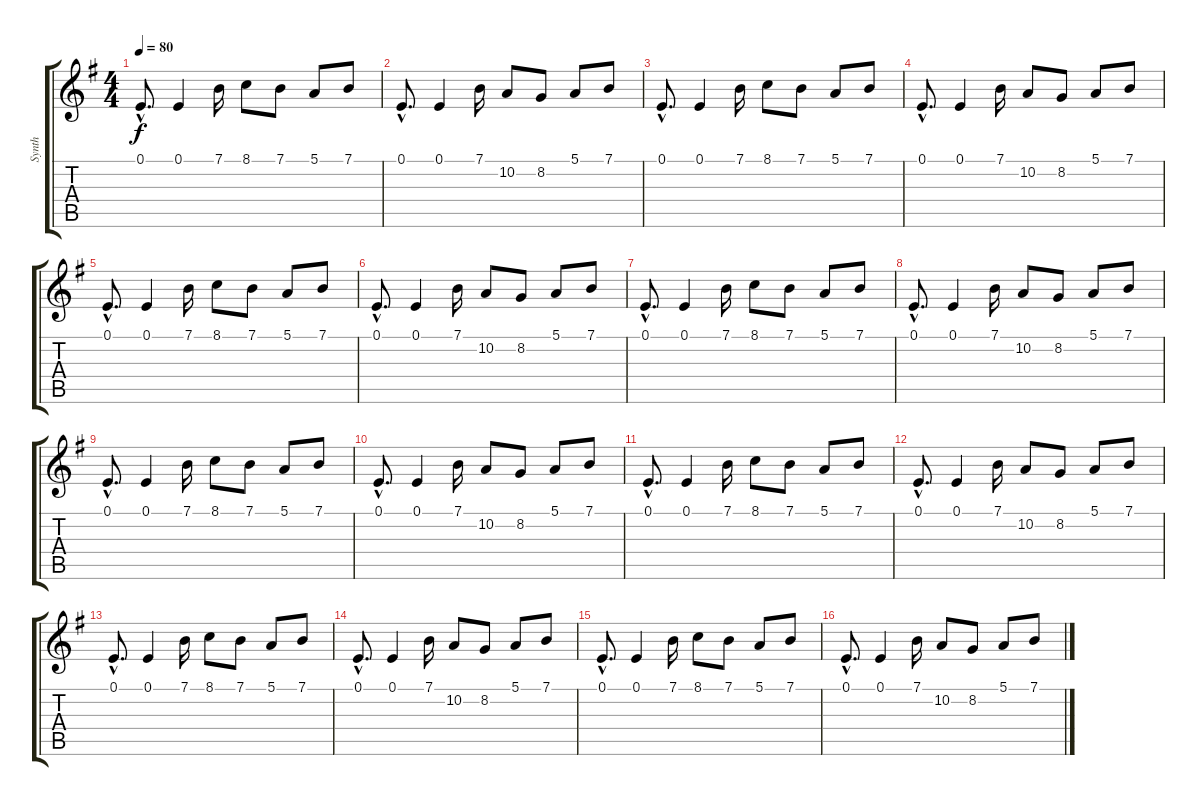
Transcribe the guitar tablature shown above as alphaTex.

\track ("Synth" "Synth") {instrument lead3calliope}
\staff {score tabs}
\tuning (E4 B3 G3 D3 A2 E2) {hide}
\ts (4 4)
\tempo 80
\clef g2
\ks g
0.1{hac}.8{d dy f} 0.1.4 7.1.16 8.1.8 7.1.8 5.1.8 7.1.8 |
0.1{hac}.8{d} 0.1.4 7.1.16 10.2.8 8.2.8 5.1.8 7.1.8 |
0.1{hac}.8{d} 0.1.4 7.1.16 8.1.8 7.1.8 5.1.8 7.1.8 |
0.1{hac}.8{d} 0.1.4 7.1.16 10.2.8 8.2.8 5.1.8 7.1.8 |
0.1{hac}.8{d} 0.1.4 7.1.16 8.1.8 7.1.8 5.1.8 7.1.8 |
0.1{hac}.8{d} 0.1.4 7.1.16 10.2.8 8.2.8 5.1.8 7.1.8 |
0.1{hac}.8{d} 0.1.4 7.1.16 8.1.8 7.1.8 5.1.8 7.1.8 |
0.1{hac}.8{d} 0.1.4 7.1.16 10.2.8 8.2.8 5.1.8 7.1.8 |
0.1{hac}.8{d} 0.1.4 7.1.16 8.1.8 7.1.8 5.1.8 7.1.8 |
0.1{hac}.8{d} 0.1.4 7.1.16 10.2.8 8.2.8 5.1.8 7.1.8 |
0.1{hac}.8{d} 0.1.4 7.1.16 8.1.8 7.1.8 5.1.8 7.1.8 |
0.1{hac}.8{d} 0.1.4 7.1.16 10.2.8 8.2.8 5.1.8 7.1.8 |
0.1{hac}.8{d} 0.1.4 7.1.16 8.1.8 7.1.8 5.1.8 7.1.8 |
0.1{hac}.8{d} 0.1.4 7.1.16 10.2.8 8.2.8 5.1.8 7.1.8 |
0.1{hac}.8{d} 0.1.4 7.1.16 8.1.8 7.1.8 5.1.8 7.1.8 |
0.1{hac}.8{d} 0.1.4 7.1.16 10.2.8 8.2.8 5.1.8 7.1.8
